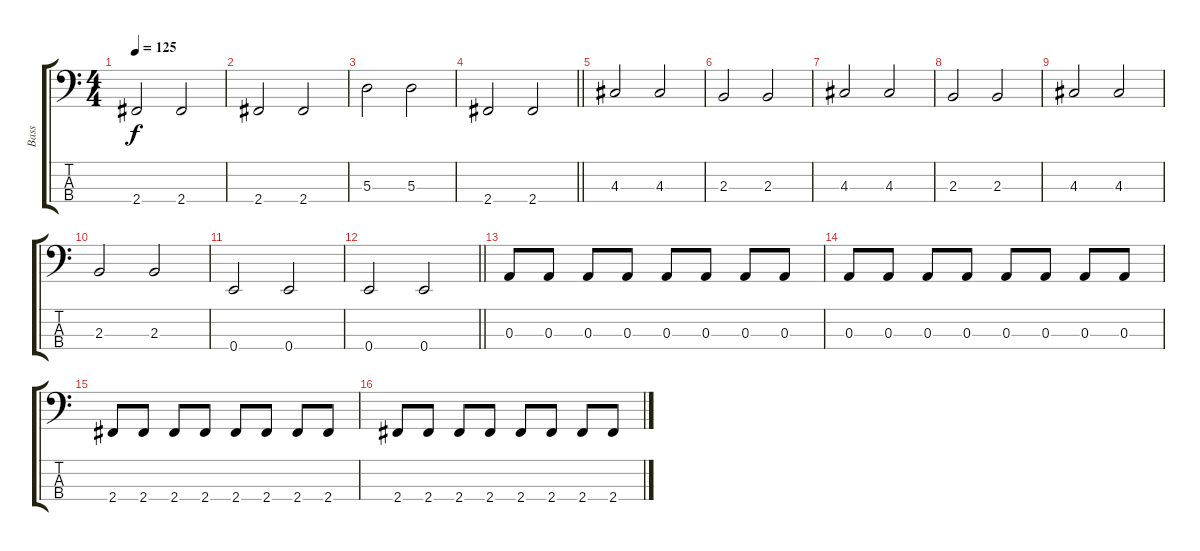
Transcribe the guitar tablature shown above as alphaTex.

\track ("Bass" "Bass") {instrument electricbassfinger}
\staff {score tabs}
\tuning (G2 D2 A1 E1) {hide}
\ts (4 4)
\tempo 125
\clef f4
\ks c
2.4.2{dy f} 2.4.2 |
2.4.2 2.4.2 |
5.3.2 5.3.2 |
\barLineRight lightlight
2.4.2 2.4.2 |
4.3.2 4.3.2 |
2.3.2 2.3.2 |
4.3.2 4.3.2 |
2.3.2 2.3.2 |
4.3.2 4.3.2 |
2.3.2 2.3.2 |
0.4.2 0.4.2 |
\barLineRight lightlight
0.4.2 0.4.2 |
0.3.8 0.3.8 0.3.8 0.3.8 0.3.8 0.3.8 0.3.8 0.3.8 |
0.3.8 0.3.8 0.3.8 0.3.8 0.3.8 0.3.8 0.3.8 0.3.8 |
2.4.8 2.4.8 2.4.8 2.4.8 2.4.8 2.4.8 2.4.8 2.4.8 |
2.4.8 2.4.8 2.4.8 2.4.8 2.4.8 2.4.8 2.4.8 2.4.8
